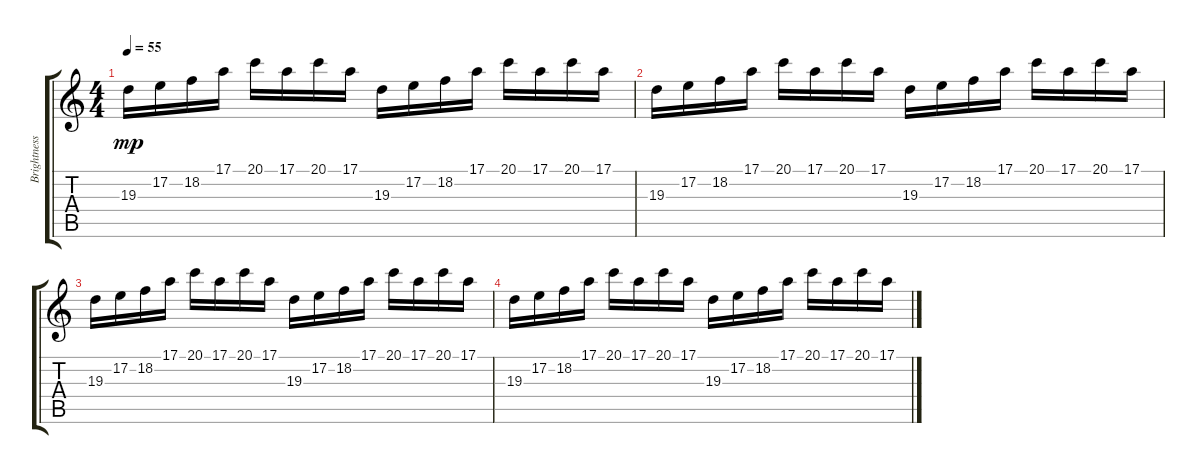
\track ("Brightness          " "Brightness") {instrument fx5brightness}
\staff {score tabs}
\tuning (E4 B3 G3 D3 A2 E2) {hide}
\ts (4 4)
\tempo 55
\clef g2
\ks c
19.3.16{dy mp} 17.2.16 18.2.16 17.1.16 20.1.16 17.1.16 20.1.16 17.1.16 19.3.16 17.2.16 18.2.16 17.1.16 20.1.16 17.1.16 20.1.16 17.1.16 |
19.3.16 17.2.16 18.2.16 17.1.16 20.1.16 17.1.16 20.1.16 17.1.16 19.3.16 17.2.16 18.2.16 17.1.16 20.1.16 17.1.16 20.1.16 17.1.16 |
19.3.16 17.2.16 18.2.16 17.1.16 20.1.16 17.1.16 20.1.16 17.1.16 19.3.16 17.2.16 18.2.16 17.1.16 20.1.16 17.1.16 20.1.16 17.1.16 |
19.3.16 17.2.16 18.2.16 17.1.16 20.1.16 17.1.16 20.1.16 17.1.16 19.3.16 17.2.16 18.2.16 17.1.16 20.1.16 17.1.16 20.1.16 17.1.16
